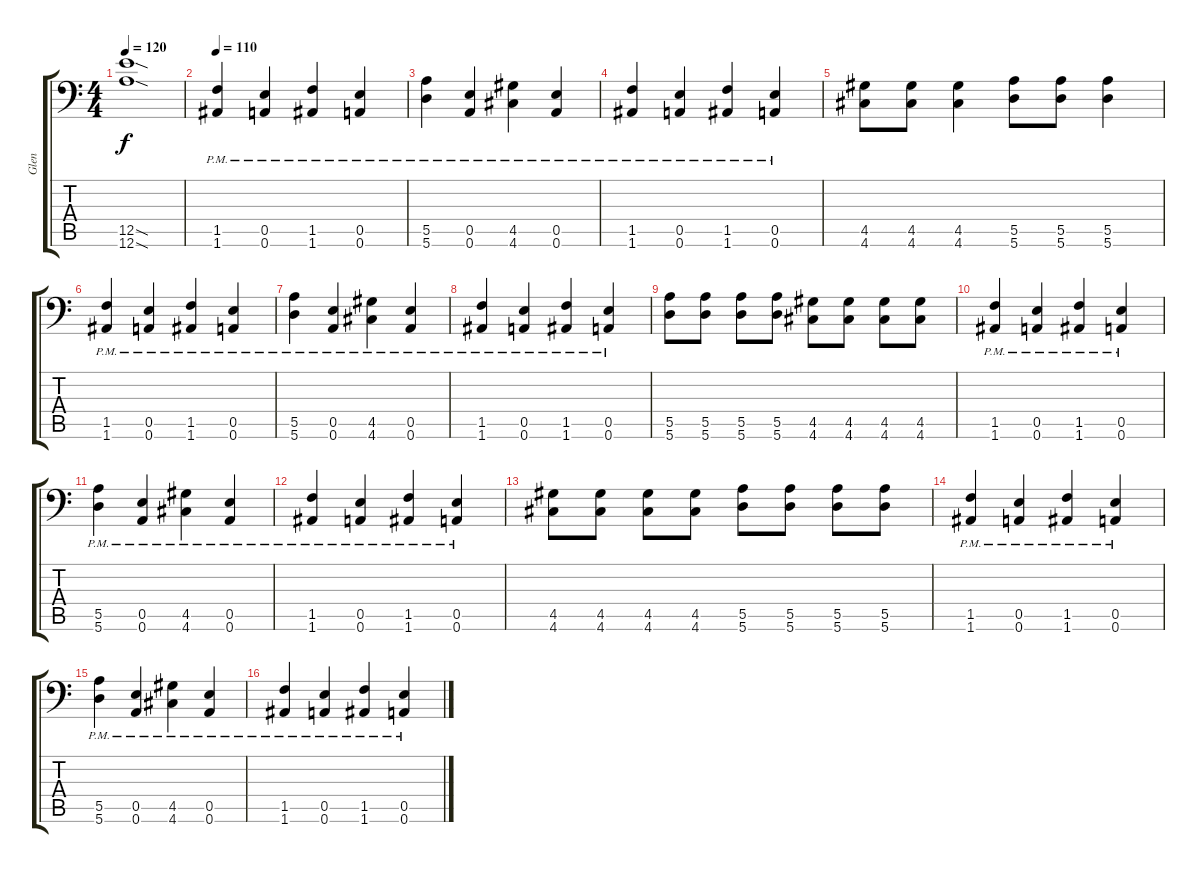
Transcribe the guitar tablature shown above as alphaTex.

\track ("Glen" "Glen") {instrument distortionguitar}
\staff {score tabs}
\tuning (B3 Gb3 D3 A2 E2 A1) {hide}
\ts (4 4)
\tempo 120
\clef f4
\ks c
(12.5{sod} 12.6{sod}).1{dy f} |
\tempo 110
(1.5{pm} 1.6{pm}).4 (0.5{pm} 0.6{pm}).4 (1.5{pm} 1.6{pm}).4 (0.5{pm} 0.6{pm}).4 |
(5.5{pm} 5.6{pm}).4 (0.5{pm} 0.6{pm}).4 (4.5{pm} 4.6{pm}).4 (0.5{pm} 0.6{pm}).4 |
(1.5{pm} 1.6{pm}).4 (0.5{pm} 0.6{pm}).4 (1.5{pm} 1.6{pm}).4 (0.5{pm} 0.6{pm}).4 |
(4.5 4.6).8 (4.5 4.6).8 (4.5 4.6).4 (5.5 5.6).8 (5.5 5.6).8 (5.5 5.6).4 |
(1.5{pm} 1.6{pm}).4 (0.5{pm} 0.6{pm}).4 (1.5{pm} 1.6{pm}).4 (0.5{pm} 0.6{pm}).4 |
(5.5{pm} 5.6{pm}).4 (0.5{pm} 0.6{pm}).4 (4.5{pm} 4.6{pm}).4 (0.5{pm} 0.6{pm}).4 |
(1.5{pm} 1.6{pm}).4 (0.5{pm} 0.6{pm}).4 (1.5{pm} 1.6{pm}).4 (0.5{pm} 0.6{pm}).4 |
(5.5 5.6).8 (5.5 5.6).8 (5.5 5.6).8 (5.5 5.6).8 (4.5 4.6).8 (4.5 4.6).8 (4.5 4.6).8 (4.5 4.6).8 |
(1.5{pm} 1.6{pm}).4 (0.5{pm} 0.6{pm}).4 (1.5{pm} 1.6{pm}).4 (0.5{pm} 0.6{pm}).4 |
(5.5{pm} 5.6{pm}).4 (0.5{pm} 0.6{pm}).4 (4.5{pm} 4.6{pm}).4 (0.5{pm} 0.6{pm}).4 |
(1.5{pm} 1.6{pm}).4 (0.5{pm} 0.6{pm}).4 (1.5{pm} 1.6{pm}).4 (0.5{pm} 0.6{pm}).4 |
(4.5 4.6).8 (4.5 4.6).8 (4.5 4.6).8 (4.5 4.6).8 (5.5 5.6).8 (5.5 5.6).8 (5.5 5.6).8 (5.5 5.6).8 |
(1.5{pm} 1.6{pm}).4 (0.5{pm} 0.6{pm}).4 (1.5{pm} 1.6{pm}).4 (0.5{pm} 0.6{pm}).4 |
(5.5{pm} 5.6{pm}).4 (0.5{pm} 0.6{pm}).4 (4.5{pm} 4.6{pm}).4 (0.5{pm} 0.6{pm}).4 |
(1.5{pm} 1.6{pm}).4 (0.5{pm} 0.6{pm}).4 (1.5{pm} 1.6{pm}).4 (0.5{pm} 0.6{pm}).4
